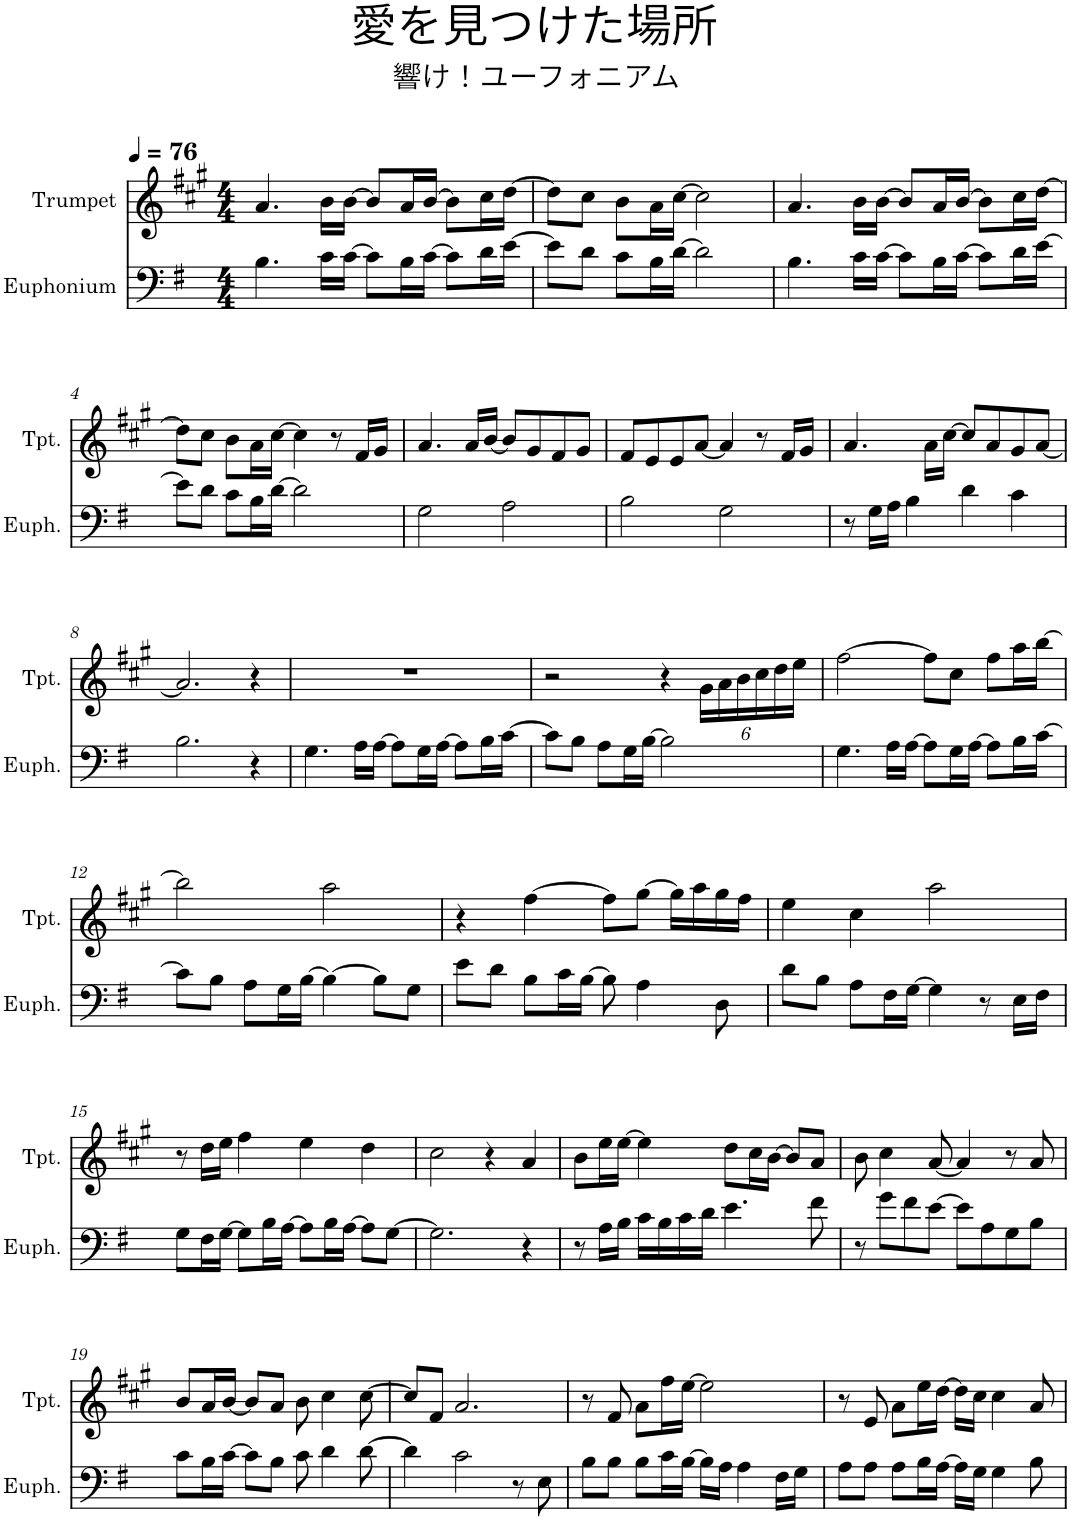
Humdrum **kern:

**kern	**kern
*part2	*part1
*staff2	*staff1
*I"Euphonium	*I"Trumpet
*I'Euph.	*I'Tpt.
*clefF4	*clefG2
*	*Trd1c2
*k[f#]	*k[f#c#g#]
*M4/4	*M4/4
*MM76	*MM76
=1	=1
4.B\	4.a/
16c\LL	16b\LL
[16c\JJ	[16b\JJ
8c\L]	8b/L]
16B\L	16a/L
[16c\JJ	[16b/JJ
8c\L]	8b\L]
16d\L	16cc#\L
[16e\JJ	[16dd\JJ
=2	=2
8e\L]	8dd\L]
8d\J	8cc#\J
8c\L	8b\L
16B\L	16a\L
[16d\JJ	[16cc#\JJ
2d\]	2cc#\]
=3	=3
4.B\	4.a/
16c\LL	16b\LL
[16c\JJ	[16b\JJ
8c\L]	8b/L]
16B\L	16a/L
[16c\JJ	[16b/JJ
8c\L]	8b\L]
16d\L	16cc#\L
[16e\JJ	[16dd\JJ
!!LO:LB:g=z
=4	=4
8e\L]	8dd\L]
8d\J	8cc#\J
8c\L	8b\L
16B\L	16a\L
[16d\JJ	[16cc#\JJ
2d\]	4cc#\]
.	8r
.	16f#/LL
.	16g#/JJ
=5	=5
2G\	4.a/
.	16a/LL
.	[16b/JJ
2A\	8b/L]
.	8g#/
.	8f#/
.	8g#/J
=6	=6
2B\	8f#/L
.	8e/
.	8e/
.	[8a/J
2G\	4a/]
.	8r
.	16f#/LL
.	16g#/JJ
=7	=7
8r	4.a/
16G\LL	.
16A\JJ	.
4B\	.
.	16a\LL
.	[16cc#\JJ
4d\	8cc#/L]
.	8a/
4c\	8g#/
.	[8a/J
!!LO:LB:g=z
=8	=8
2.B\	2.a/]
4r	4r
=9	=9
4.G\	1r
16A\LL	.
[16A\JJ	.
8A\L]	.
16G\L	.
[16A\JJ	.
8A\L]	.
16B\L	.
[16c\JJ	.
=10	=10
8c\L]	2r
8B\J	.
8A\L	.
16G\L	.
[16B\JJ	.
2B\]	4r
*	*Xbrackettup
.	24g#\LL
.	24a\
.	24b\
.	24cc#\
.	24dd\
.	24ee\JJ
=11	=11
4.G\	[2ff#\
16A\LL	.
[16A\JJ	.
8A\L]	8ff#\L]
16G\L	8cc#\J
[16A\JJ	.
8A\L]	8ff#\L
16B\L	16aa\L
[16c\JJ	[16bb\JJ
!!LO:LB:g=z
=12	=12
8c\L]	2bb\]
8B\J	.
8A\L	.
16G\L	.
[16B\JJ	.
4B\_	2aa\
8B\L]	.
8G\J	.
=13	=13
8e\L	4r
8d\J	.
8B\L	[4ff#\
16c\L	.
[16B\JJ	.
8B\]	8ff#\L]
4A\	[8gg#\J
.	16gg#\LL]
.	16aa\
8D\	16gg#\
.	16ff#\JJ
=14	=14
8d\L	4ee\
8B\J	.
8A\L	4cc#\
16F#\L	.
[16G\JJ	.
4G\]	2aa\
8r	.
16E\LL	.
16F#\JJ	.
!!LO:LB:g=z
=15	=15
8G\L	8r
16F#\L	16dd\LL
[16G\JJ	16ee\JJ
8G\L]	4ff#\
16B\L	.
[16A\JJ	.
8A\L]	4ee\
16B\L	.
[16A\JJ	.
8A\L]	4dd\
[8G\J	.
=16	=16
2.G\]	2cc#\
.	4r
4r	4a/
=17	=17
8r	8b\L
16A\LL	16ee\L
16B\JJ	[16ee\JJ
16c\LL	4ee\]
16B\	.
16c\	.
16d\JJ	.
4.e\	8dd\L
.	16cc#\L
.	[16b\JJ
.	8b/L]
8f#\	8a/J
=18	=18
8r	8b\
8g\L	4cc#\
8f#\	.
[8e\J	[8a/
8e\L]	4a/]
8A\	.
8G\	8r
8B\J	8a/
!!LO:LB:g=z
=19	=19
8c\L	8b/L
16B\L	16a/L
[16c\JJ	[16b/JJ
8c\L]	8b/L]
8B\J	8a/J
8c\	8b\
4d\	4cc#\
[8d\	[8cc#\
=20	=20
4d\]	8cc#/L]
.	8f#/J
2c\	2.a/
8r	.
8E\	.
=21	=21
8B\L	8r
8B\J	8f#/
8B\L	8a\L
16c\L	16ff#\L
[16B\JJ	[16ee\JJ
16B\LL]	2ee\]
16A\JJ	.
4A\	.
16F#\LL	.
16G\JJ	.
=22	=22
8A\L	8r
8A\J	8e/
8A\L	8a\L
16B\L	16ee\L
[16A\JJ	[16dd\JJ
16A\LL]	16dd\LL]
16G\JJ	16cc#\JJ
4G\	4cc#\
8B\	8a/
=	=
*-	*-
